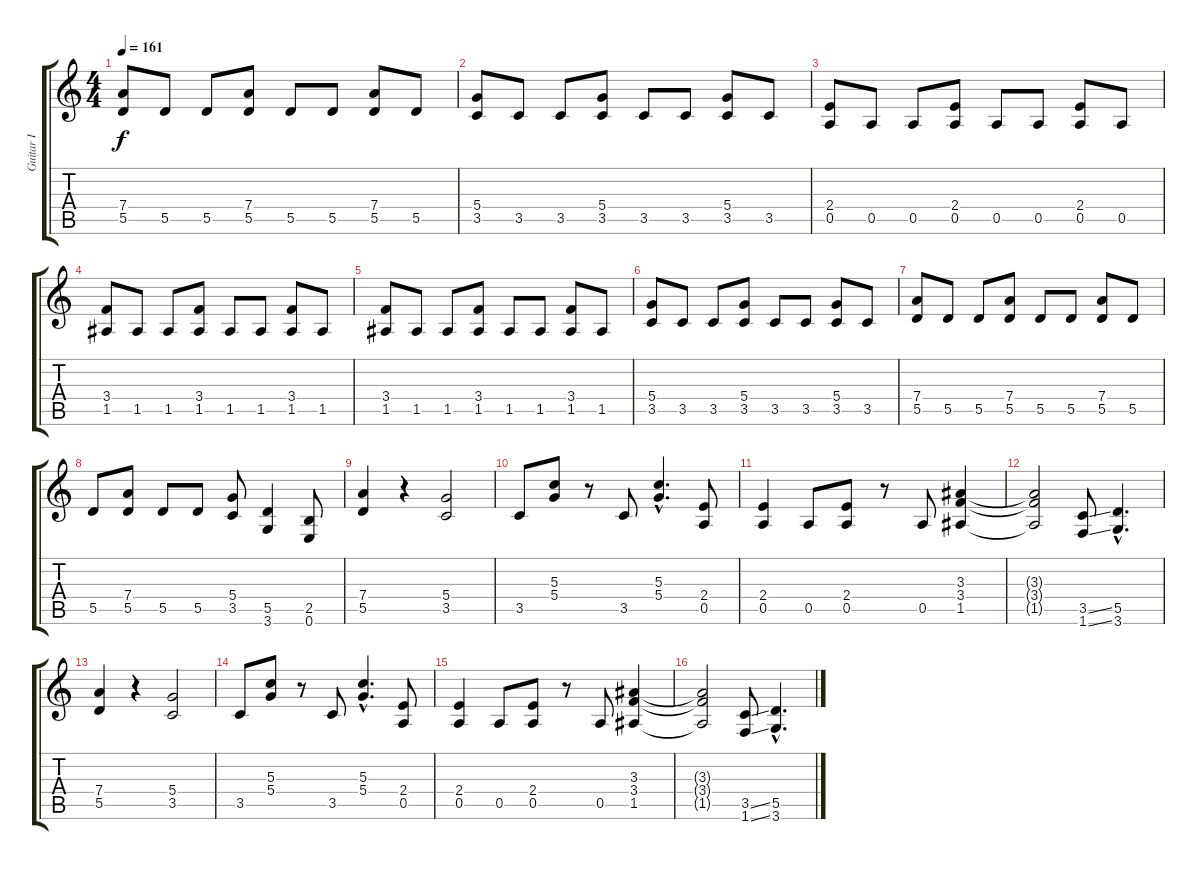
\track ("Guitar I" "Guitar I") {instrument overdrivenguitar}
\staff {score tabs}
\tuning (E4 B3 G3 D3 A2 E2) {hide}
\ts (4 4)
\tempo 161
\clef g2
\ks c
(7.4 5.5).8{dy f} 5.5.8 5.5.8 (7.4 5.5).8 5.5.8 5.5.8 (7.4 5.5).8 5.5.8 |
(5.4 3.5).8 3.5.8 3.5.8 (5.4 3.5).8 3.5.8 3.5.8 (5.4 3.5).8 3.5.8 |
(2.4 0.5).8 0.5.8 0.5.8 (2.4 0.5).8 0.5.8 0.5.8 (2.4 0.5).8 0.5.8 |
(3.4 1.5).8 1.5.8 1.5.8 (3.4 1.5).8 1.5.8 1.5.8 (3.4 1.5).8 1.5.8 |
(3.4 1.5).8 1.5.8 1.5.8 (3.4 1.5).8 1.5.8 1.5.8 (3.4 1.5).8 1.5.8 |
(5.4 3.5).8 3.5.8 3.5.8 (5.4 3.5).8 3.5.8 3.5.8 (5.4 3.5).8 3.5.8 |
(7.4 5.5).8 5.5.8 5.5.8 (7.4 5.5).8 5.5.8 5.5.8 (7.4 5.5).8 5.5.8 |
5.5.8 (7.4 5.5).8 5.5.8 5.5.8 (5.4 3.5).8 (5.5 3.6).4 (2.5 0.6).8 |
(7.4 5.5).4 r.4 (5.4 3.5).2 |
3.5.8 (5.3 5.4).8 r.8 3.5.8 (5.3{hac} 5.4{hac}).4{d} (2.4 0.5).8 |
(2.4 0.5).4 0.5.8 (2.4 0.5).8 r.8 0.5.8 (3.3 3.4 1.5).4 |
(3.3{t} 3.4{t} 1.5{t}).2 (3.5{ss} 1.6{ss}).8 (5.5{hac} 3.6{hac}).4{d} |
(7.4 5.5).4 r.4 (5.4 3.5).2 |
3.5.8 (5.3 5.4).8 r.8 3.5.8 (5.3{hac} 5.4{hac}).4{d} (2.4 0.5).8 |
(2.4 0.5).4 0.5.8 (2.4 0.5).8 r.8 0.5.8 (3.3 3.4 1.5).4 |
(3.3{t} 3.4{t} 1.5{t}).2 (3.5{ss} 1.6{ss}).8 (5.5{hac} 3.6{hac}).4{d}
